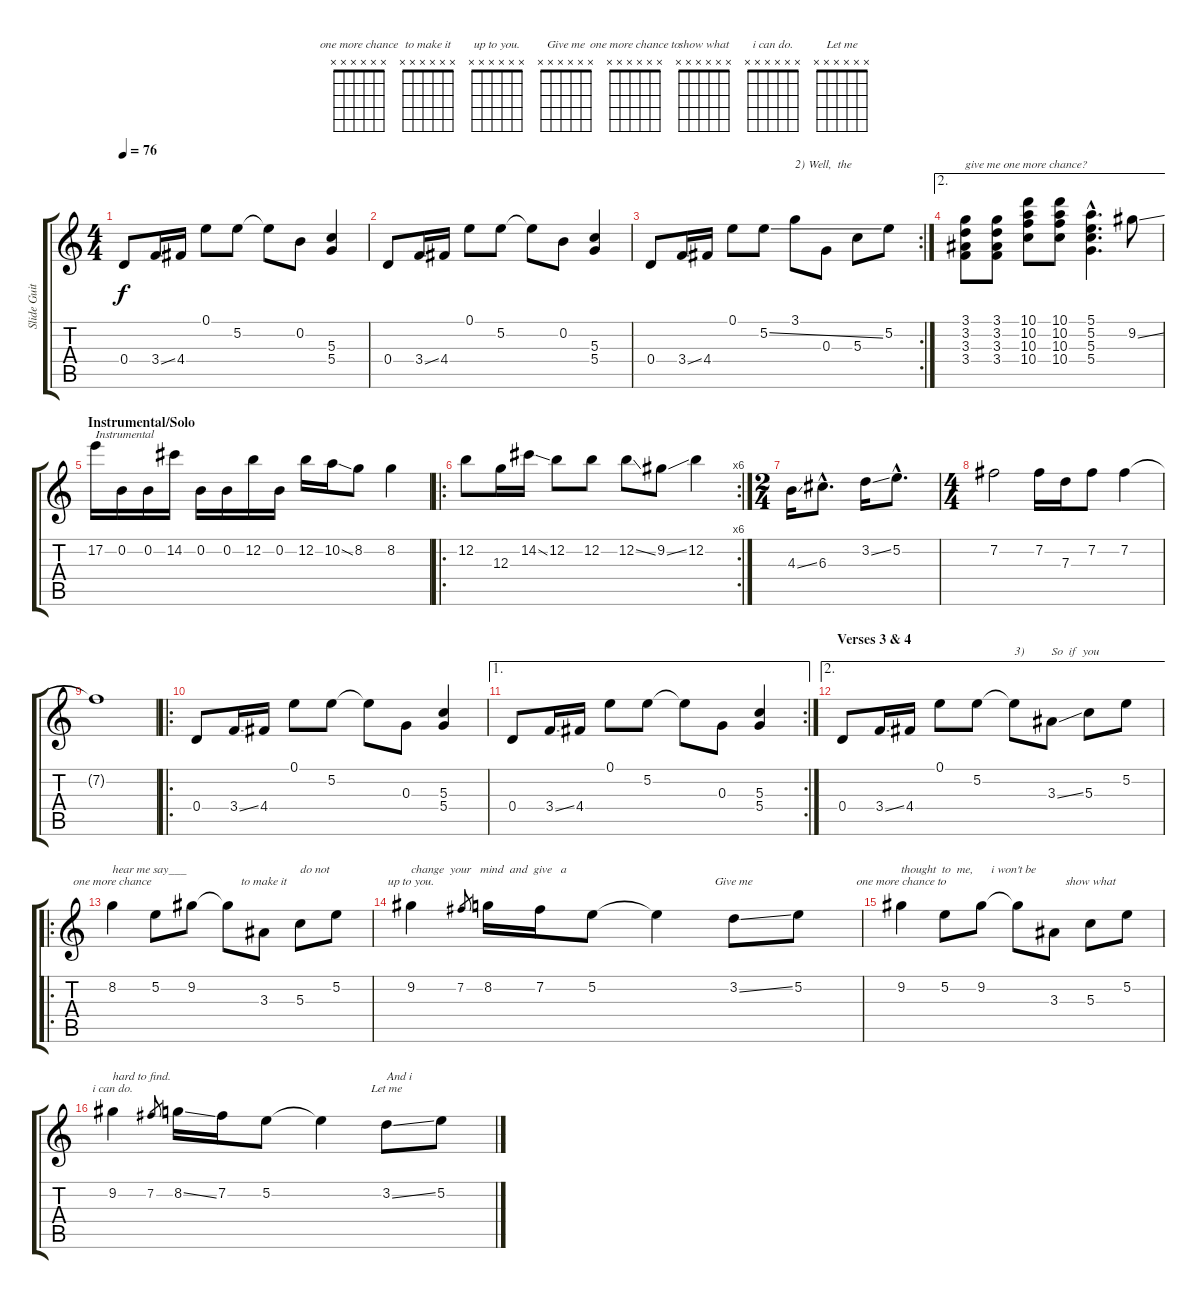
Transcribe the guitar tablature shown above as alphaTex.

\track ("Slide Guitar 1 (Lead)" "Slide Guit") {instrument acousticguitarsteel}
\staff {score tabs}
\tuning (E4 B3 G3 D3 A2 E2) {hide}
\chord ("one more chance" x x x x x x) {firstfret 0}
\chord ("to make it" x x x x x x) {firstfret 0}
\chord ("up to you." x x x x x x) {firstfret 0}
\chord ("Give me" x x x x x x) {firstfret 0}
\chord ("one more chance to" x x x x x x) {firstfret 0}
\chord ("show what" x x x x x x) {firstfret 0}
\chord ("i can do." x x x x x x) {firstfret 0}
\chord ("Let me" x x x x x x) {firstfret 0}
\ts (4 4)
\tempo 76
\clef g2
\ks c
0.4.8{dy f} 3.4{ss}.16 4.4.16 0.1.8 5.2.8 5.2{t}.8 0.2.8 (5.3 5.4).4 |
0.4.8 3.4{ss}.16 4.4.16 0.1.8 5.2.8 5.2{t}.8 0.2.8 (5.3 5.4).4 |
\rc 2
0.4.8 3.4{ss}.16 4.4.16 0.1.8 5.2{ss}.8 3.1.8{txt "2) Well,  the"} 0.3.8 5.3.8 5.2.8 |
\ae 2
(3.1 3.2 3.3 3.4).8{txt "give me one more chance?"} (3.1 3.2 3.3 3.4).8 (10.1 10.2 10.3 10.4).8 (10.1 10.2 10.3 10.4).8 (5.1{hac} 5.2{hac} 5.3{hac} 5.4{hac}).4{d} 9.2{ss}.8 |
\section ("" "Instrumental/Solo")
17.2.16{txt "Instrumental"} 0.2.16 0.2.16 14.2.16 0.2.16 0.2.16 12.2.16 0.2.16 12.2.16 10.2{ss}.16 8.2.8 8.2.4 |
\ro
\rc 6
12.2.8 12.3.16 14.2{ss}.16 12.2.8 12.2.8 12.2{ss}.8 9.2{ss}.8 12.2.4 |
\ts (2 4)
4.3{ss}.16 6.3{hac}.8{d} 3.2{ss}.16 5.2{hac}.8{d} |
\ts (4 4)
7.2.2 7.2.16 7.3.16 7.2.8 7.2.4 |
7.2{t}.1 |
\ro
0.4.8 3.4{ss}.16 4.4.16 0.1.8 5.2.8 5.2{t}.8 0.3.8 (5.3 5.4).4 |
\ae 1
\rc 2
0.4.8 3.4{ss}.16 4.4.16 0.1.8 5.2.8 5.2{t}.8 0.3.8 (5.3 5.4).4 |
\ae 2
\section ("" "Verses 3 & 4")
0.4.8 3.4{ss}.16 4.4.16 0.1.8 5.2.8 5.2{t}.8{txt "3)"} 3.3{ss}.8{txt "So  if  you"} 5.3.8 5.2.8 |
\ro
8.2.4{ch "one more chance" txt "hear me say___"} 5.2.8 9.2.8 9.2{t}.8 3.3.8{ch "to make it"} 5.3.8{txt "do not"} 5.2.8 |
9.2.4{ch "up to you." txt "change  your   mind  and  give   a"} 7.2.8{gr} 8.2.16 7.2.16 5.2.8 5.2{t}.4 3.2{ss}.8{ch "Give me"} 5.2.8 |
9.2.4{ch "one more chance to" txt "thought  to  me,      i won't be"} 5.2.8 9.2.8 9.2{t}.8 3.3.8 5.3.8{ch "show what"} 5.2.8 |
9.2.4{ch "i can do." txt "hard to find."} 7.2.8{gr} 8.2{ss}.16 7.2.16 5.2.8 5.2{t}.4 3.2{ss}.8{ch "Let me" txt "And i"} 5.2.8
